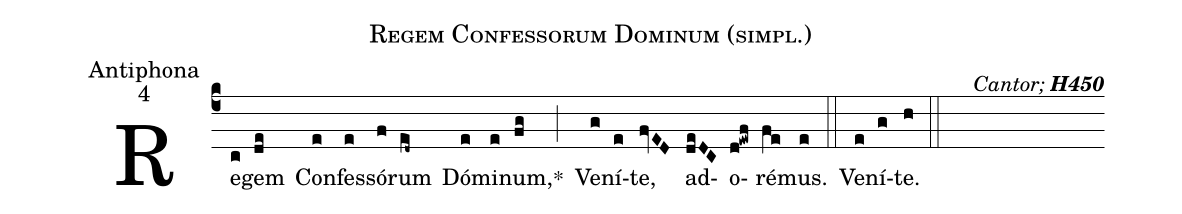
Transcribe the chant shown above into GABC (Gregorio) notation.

name:Regem Confessorum Dominum (simpl.);
office-part:Antiphona;
mode:4;
commentary:{\itshape\mdseries  Cantor;\/} {\bfseries H450};
%%
(c4) Re(c)gem(de) Con(e)fes(e)só(f)rum(ed~) Dó(e)mi(e)num,<sp>*</sp>(fg) (;)
Ve(g)ní(e)te,(fvED) ad(deDC)o(d!ewf)ré(fe)mus.(e)
(::) Ve(e)ní(g)te.(h) (::)
